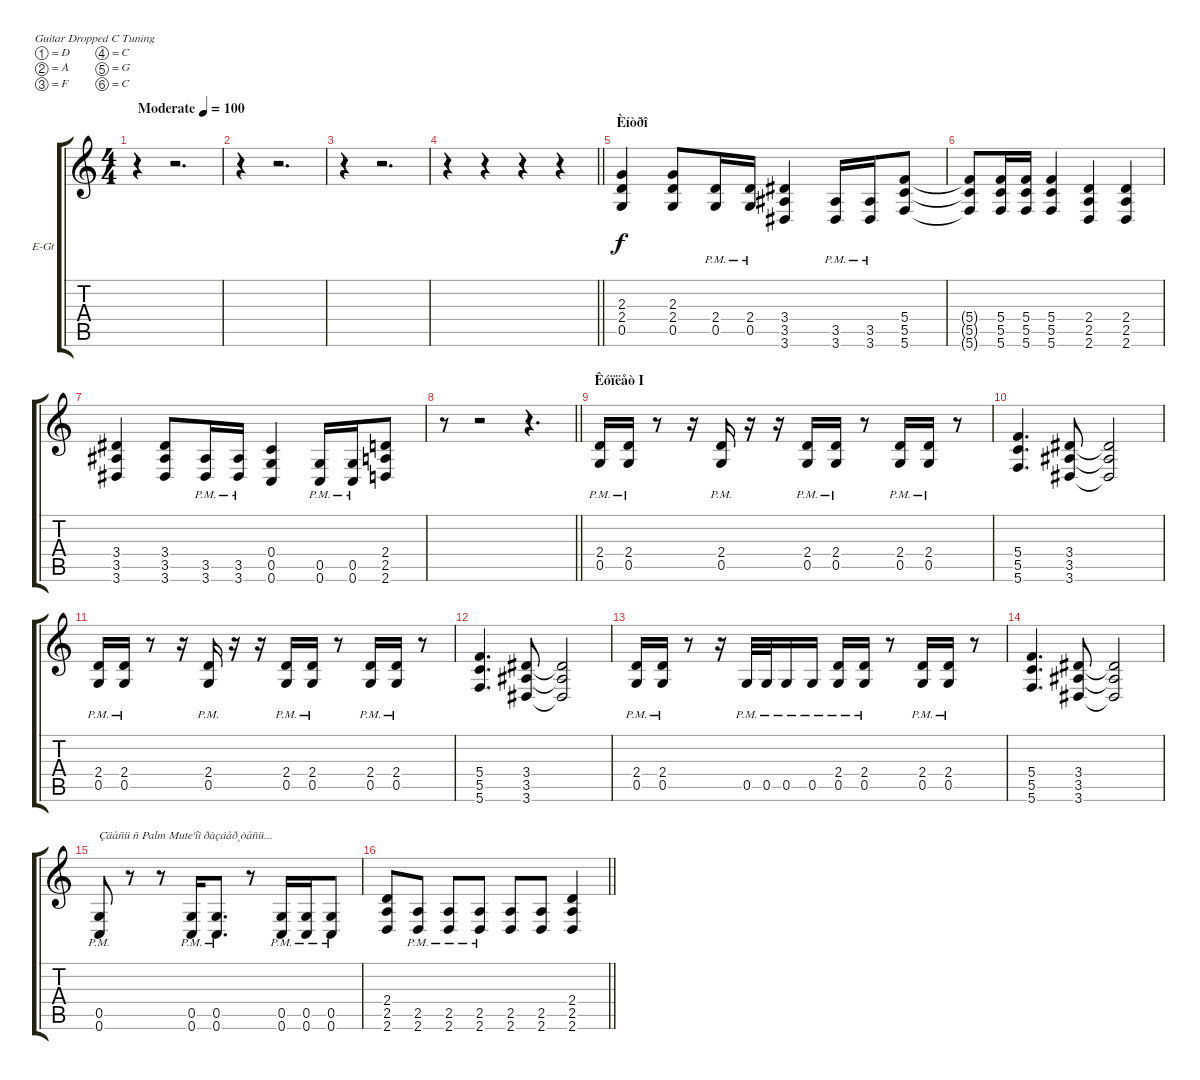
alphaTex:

\bracketExtendMode groupsimilarinstruments
\firstSystemTrackNameOrientation horizontal
\otherSystemsTrackNameOrientation horizontal
\track ("Àëåêñàíäð «Êîò» Ëåæí¸â" "E-Gt") {instrument distortionguitar}
\staff {score tabs}
\tuning (D4 A3 F3 C3 G2 C2)
\ts (4 4)
\beaming (8 2 2 2 2)
\tempo (100 "Moderate")
\clef g2
\ks c
r.4{dy f instrument distortionguitar} r.2{d} |
r.4 r.2{d} |
r.4 r.2{d} |
\barLineRight lightlight
r.4 r.4 r.4 r.4 |
\section ("" "Èíòðî")
(2.3 2.4 0.5).4 (2.3 2.4 0.5).8 (2.4{pm} 0.5{pm}).16 (2.4{pm} 0.5{pm}).16 (3.4 3.5 3.6).4 (3.5{pm} 3.6{pm}).16 (3.5{pm} 3.6{pm}).16 (5.4 5.5 5.6).8 |
(5.4{t} 5.5{t} 5.6{t}).8 (5.4 5.5 5.6).16 (5.4 5.5 5.6).16 (5.4 5.5 5.6).4 (2.4 2.5 2.6).4 (2.4 2.5 2.6).4 |
(3.4 3.5 3.6).4 (3.4 3.5 3.6).8 (3.5{pm} 3.6{pm}).16 (3.5{pm} 3.6{pm}).16 (0.4 0.5 0.6).4 (0.5{pm} 0.6{pm}).16 (0.5{pm} 0.6{pm}).16 (2.4 2.5 2.6).8 |
\barLineRight lightlight
r.8 r.2 r.4{d} |
\section ("" "Êóïëåò I")
(2.4{pm} 0.5{pm}).16 (2.4{pm} 0.5{pm}).16 r.8 r.16 (2.4{pm} 0.5{pm}).16 r.16 r.16 (2.4{pm} 0.5{pm}).16 (2.4{pm} 0.5{pm}).16 r.8 (2.4{pm} 0.5{pm}).16 (2.4{pm} 0.5{pm}).16 r.8 |
(5.4 5.5 5.6).4{d} (3.4 3.5 3.6).8 (3.4{t} 3.5{t} 3.6{t}).2 |
(2.4{pm} 0.5{pm}).16 (2.4{pm} 0.5{pm}).16 r.8 r.16 (2.4{pm} 0.5{pm}).16 r.16 r.16 (2.4{pm} 0.5{pm}).16 (2.4{pm} 0.5{pm}).16 r.8 (2.4{pm} 0.5{pm}).16 (2.4{pm} 0.5{pm}).16 r.8 |
(5.4 5.5 5.6).4{d} (3.4 3.5 3.6).8 (3.4{t} 3.5{t} 3.6{t}).2 |
(2.4{pm} 0.5{pm}).16 (2.4{pm} 0.5{pm}).16 r.8 r.16 0.5{pm}.32 0.5{pm}.32 0.5{pm}.16 0.5{pm}.16 (2.4{pm} 0.5{pm}).16 (2.4{pm} 0.5{pm}).16 r.8 (2.4{pm} 0.5{pm}).16 (2.4{pm} 0.5{pm}).16 r.8 |
(5.4 5.5 5.6).4{d} (3.4 3.5 3.6).8 (3.4{t} 3.5{t} 3.6{t}).2 |
(0.5{pm} 0.6{pm}).8{txt "Çäåñü ñ Palm Mute'îì ðàçáåð¸òåñü..."} r.8 r.8 (0.5{pm} 0.6{pm}).16 (0.5{pm} 0.6{pm}).8{d} r.8 (0.5{pm} 0.6{pm}).16 (0.5{pm} 0.6{pm}).16 (0.5{pm} 0.6{pm}).8 |
\barLineRight lightlight
(2.4 2.5 2.6).8 (2.5{pm} 2.6{pm}).8 (2.5{pm} 2.6{pm}).8 (2.5{pm} 2.6{pm}).8 (2.5 2.6).8 (2.5 2.6).8 (2.4 2.5 2.6).4
